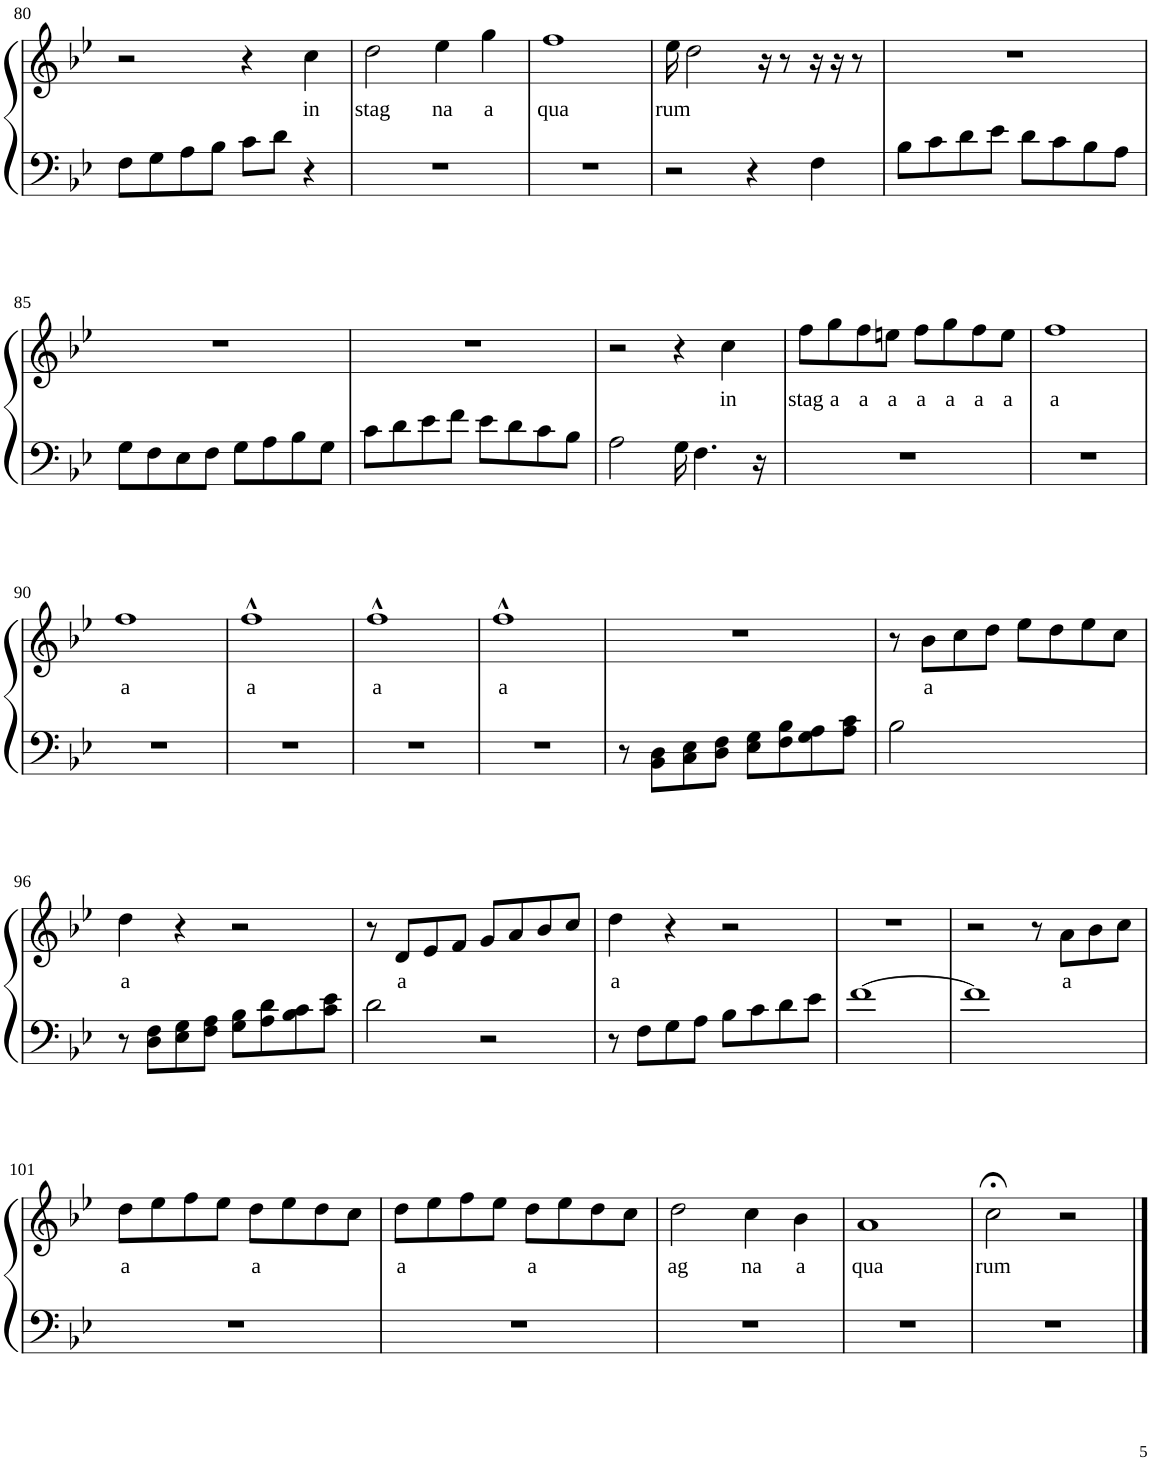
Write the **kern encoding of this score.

**kern	**kern	**text
*part1	*part1	*part1
*staff2	*staff1	*staff1
*I"Piano	*	*
*I'Pno	*	*
!!LO:PB:g=z
*clefF4	*clefG2	*
*k[b-e-]	*k[b-e-]	*
*B-:	*B-:	*
*M2/2	*M2/2	*
=80	=80	=80
8F\L	2r	.
8G\	.	.
8A\	.	.
8B-\J	.	.
8c\L	4r	.
8d\J	.	.
!	!	!LO:LY:b
4r	4cc\	in
=81	=81	=81
!	!	!LO:LY:b
1r	2dd\	stag
!	!	!LO:LY:b
.	4ee-\	na
!	!	!LO:LY:b
.	4gg\	a
=82	=82	=82
!	!	!LO:LY:b
1r	1ff	qua
=83	=83	=83
!	!	!LO:LY:b
2r	16ee-\	rum
.	2dd\	.
4r	.	.
.	16r	.
.	8r	.
4F\	16r	.
.	16r	.
.	8r	.
=84	=84	=84
8B-\L	1r	.
8c\	.	.
8d\	.	.
8e-\J	.	.
8d\L	.	.
8c\	.	.
8B-\	.	.
8A\J	.	.
!!LO:LB:g=z
=85	=85	=85
8G\L	1r	.
8F\	.	.
8E-\	.	.
8F\J	.	.
8G\L	.	.
8A\	.	.
8B-\	.	.
8G\J	.	.
=86	=86	=86
8c\L	1r	.
8d\	.	.
8e-\	.	.
8f\J	.	.
8e-\L	.	.
8d\	.	.
8c\	.	.
8B-\J	.	.
=87	=87	=87
2A\	2r	.
16G\	4r	.
4.F\	.	.
!	!	!LO:LY:b
.	4cc\	in
16r	.	.
=88	=88	=88
!	!	!LO:LY:b
1r	8ff\L	stag
!	!	!LO:LY:b
.	8gg\	a
!	!	!LO:LY:b
.	8ff\	a
!	!	!LO:LY:b
.	8een\J	a
!	!	!LO:LY:b
.	8ff\L	a
!	!	!LO:LY:b
.	8gg\	a
!	!	!LO:LY:b
.	8ff\	a
!	!	!LO:LY:b
.	8ee\J	a
=89	=89	=89
!	!	!LO:LY:b
1r	1ff	a
!!LO:LB:g=z
=90	=90	=90
!	!	!LO:LY:b
1r	1ff	a
=91	=91	=91
!	!	!LO:LY:b
1r	1ff^^	a
=92	=92	=92
!	!	!LO:LY:b
1r	1ff^^	a
=93	=93	=93
!	!	!LO:LY:b
1r	1ff^^	a
=94	=94	=94
8r	1r	.
8BB-\ 8D\L	.	.
8C\ 8E-\	.	.
8D\ 8F\J	.	.
8E-\ 8G\L	.	.
8F\ 8B-\	.	.
8G\ 8A\	.	.
8A\ 8c\J	.	.
=95	=95	=95
2B-\	8r	.
!	!	!LO:LY:b
.	8b-\L	a
.	8cc\	.
.	8dd\J	.
2ryy	8ee-\L	.
.	8dd\	.
.	8ee-\	.
.	8cc\J	.
!!LO:LB:g=z
=96	=96	=96
!	!	!LO:LY:b
8r	4dd\	a
8D\ 8F\L	.	.
8E-\ 8G\	4r	.
8F\ 8A\J	.	.
8G\ 8B-\L	2r	.
8A\ 8d\	.	.
8B-\ 8c\	.	.
8c\ 8e-\J	.	.
=97	=97	=97
2d\	8r	.
!	!	!LO:LY:b
.	8d/L	a
.	8e-/	.
.	8f/J	.
2r	8g/L	.
.	8a/	.
.	8b-/	.
.	8cc/J	.
=98	=98	=98
!	!	!LO:LY:b
8r	4dd\	a
8F\L	.	.
8G\	4r	.
8A\J	.	.
8B-\L	2r	.
8c\	.	.
8d\	.	.
8e-\J	.	.
=99	=99	=99
[1f	1r	.
=100	=100	=100
1f]	2r	.
.	8r	.
!	!	!LO:LY:b
.	8a\L	a
.	8b-\	.
.	8cc\J	.
!!LO:LB:g=z
=101	=101	=101
!	!	!LO:LY:b
1r	8dd\L	a
.	8ee-\	.
.	8ff\	.
.	8ee-\J	.
!	!	!LO:LY:b
.	8dd\L	a
.	8ee-\	.
.	8dd\	.
.	8cc\J	.
=102	=102	=102
!	!	!LO:LY:b
1r	8dd\L	a
.	8ee-\	.
.	8ff\	.
.	8ee-\J	.
!	!	!LO:LY:b
.	8dd\L	a
.	8ee-\	.
.	8dd\	.
.	8cc\J	.
=103	=103	=103
!	!	!LO:LY:b
1r	2dd\	ag
!	!	!LO:LY:b
.	4cc\	na
!	!	!LO:LY:b
.	4b-\	a
=104	=104	=104
!	!	!LO:LY:b
1r	1a	qua
=105	=105	=105
!	!	!LO:LY:b
1r	2cc;<\	rum
.	2r	.
==	==	==
*-	*-	*-
